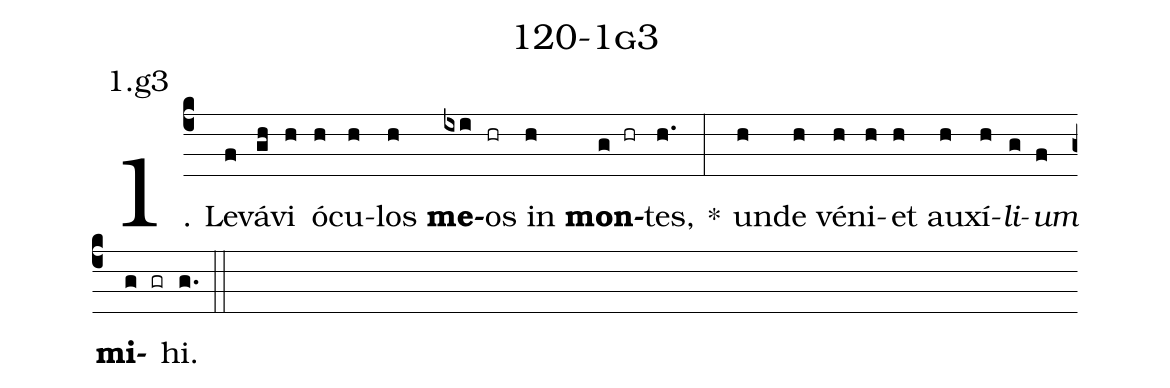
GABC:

name: 120-1g3;
annotation: 1.g3;
%%
(c4)1. Le(f)vá(gh)vi(h) ó(h)cu(h)los(h) <b>me</b>(ixi)os(hr) in(h) <b>mon</b>(g hr)tes,(h.) *(:) un(h)de(h) vé(h)ni(h)et(h) au(h)xí(h)<i>li</i>(g)<i>um</i>(f) <b>mi</b>(g gr)hi.(g.) (::)
